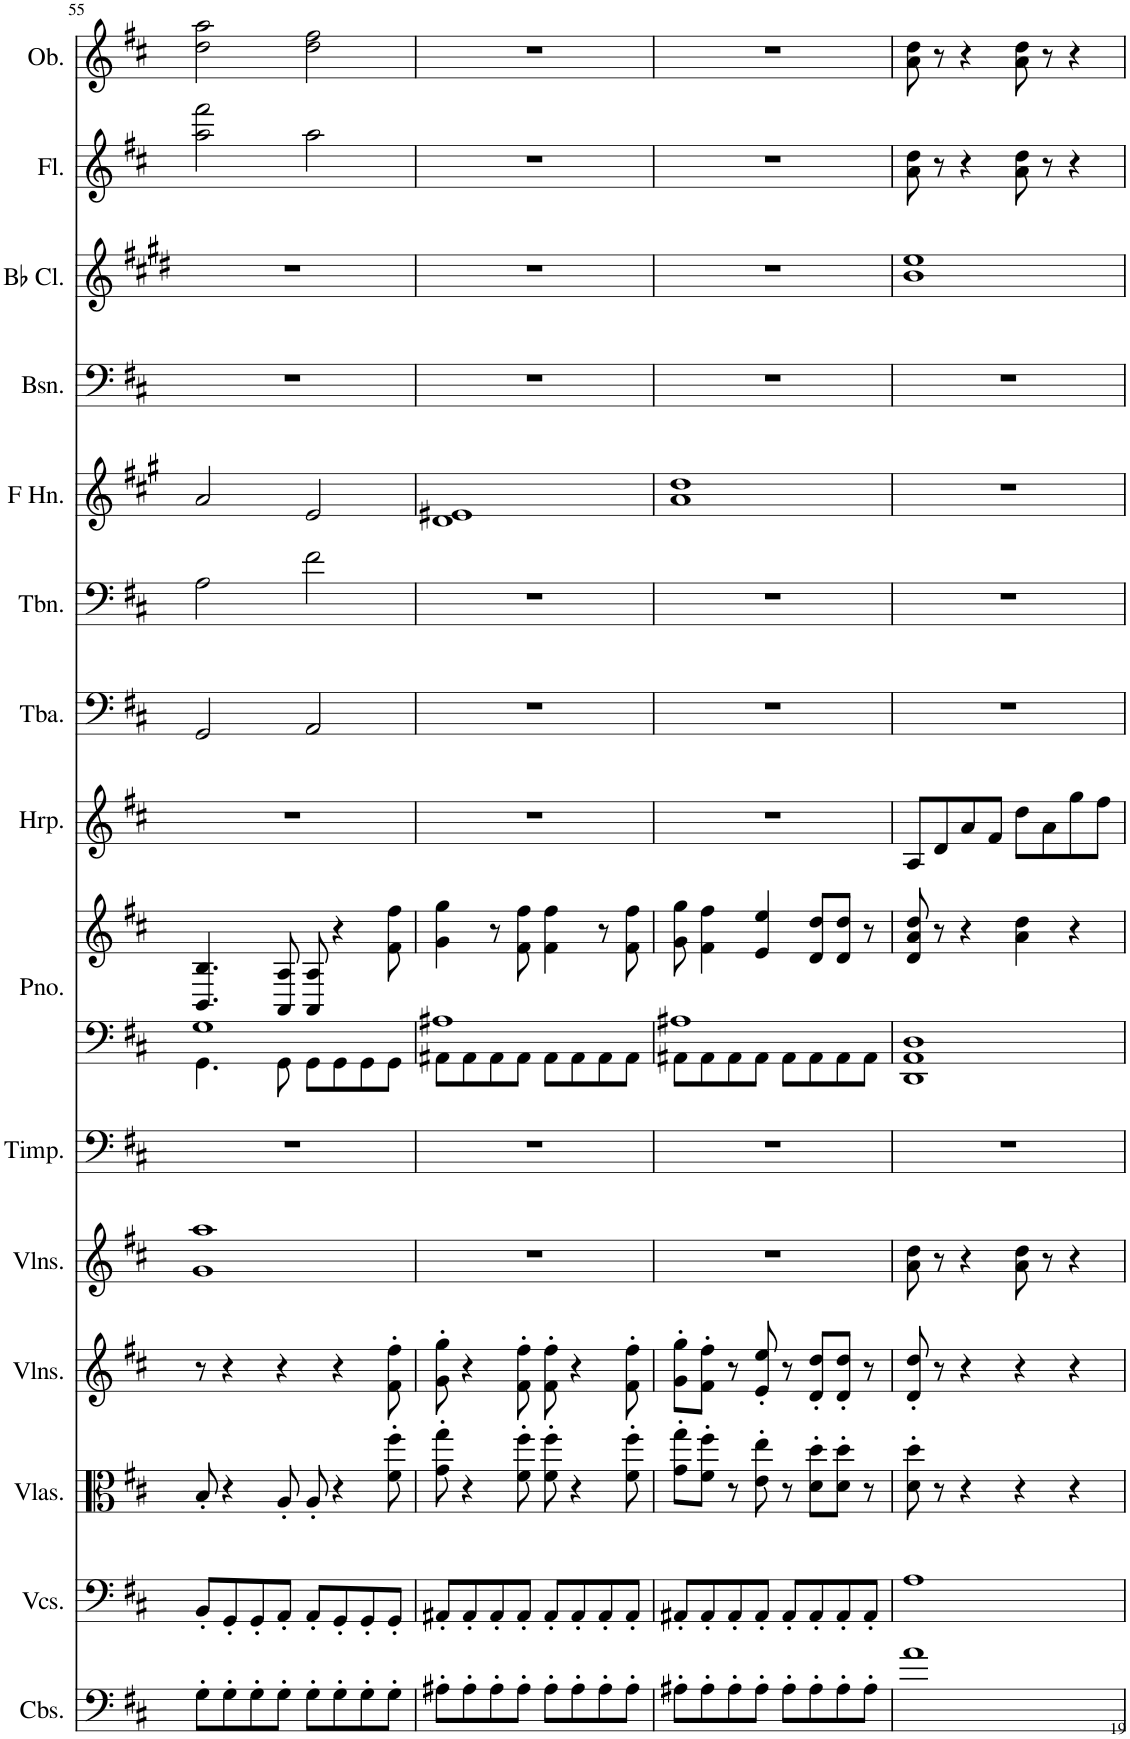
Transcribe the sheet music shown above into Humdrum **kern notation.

**kern	**kern	**kern	**kern	**kern	**kern	**kern	**kern	**kern	**kern	**kern	**kern	**kern	**kern	**kern	**kern
*part15	*part14	*part13	*part12	*part11	*part10	*part9	*part9	*part8	*part7	*part6	*part5	*part4	*part3	*part2	*part1
*staff16	*staff15	*staff14	*staff13	*staff12	*staff11	*staff10	*staff9	*staff8	*staff7	*staff6	*staff5	*staff4	*staff3	*staff2	*staff1
*I"Contrabasses	*I"Violoncellos	*I"Violas	*I"Violins	*I"Violins	*I"Timpani	*I"Piano	*	*I"Harp	*I"Tuba	*I"Trombone	*I"Horn in F	*I"Bassoon	*I"Bb Clarinet	*I"Flute	*I"Oboe
*I'Cbs.	*I'Vcs.	*I'Vlas.	*I'Vlns.	*I'Vlns.	*I'Timp.	*I'Pno.	*	*I'Hrp.	*I'Tba.	*I'Tbn.	*	*I'Bsn.	*I'Bb Cl.	*I'Fl.	*I'Ob.
!!LO:PB:g=z
*clefF4	*clefF4	*clefC3	*clefG2	*clefG2	*clefF4	*clefF4	*clefG2	*clefG2	*clefF4	*clefF4	*clefG2	*clefF4	*clefG2	*clefG2	*clefG2
*Trd7c12	*	*	*	*	*	*	*	*	*	*	*Trd4c7	*	*Trd1c2	*	*
*k[f#c#]	*k[f#c#]	*k[f#c#]	*k[f#c#]	*k[f#c#]	*k[f#c#]	*k[f#c#]	*k[f#c#]	*k[f#c#]	*k[f#c#]	*k[f#c#]	*k[f#c#g#]	*k[f#c#]	*k[f#c#g#d#]	*k[f#c#]	*k[f#c#]
*M4/4	*M4/4	*M4/4	*M4/4	*M4/4	*M4/4	*M4/4	*M4/4	*M4/4	*M4/4	*M4/4	*M4/4	*M4/4	*M4/4	*M4/4	*M4/4
=55	=55	=55	=55	=55	=55	=55	=55	=55	=55	=55	=55	=55	=55	=55	=55
*	*	*	*	*	*	*^	*	*	*	*	*	*	*	*	*
8G'\L	8BB'/L	8B'/	8r	1g 1aa	1r	1G	4.GG\	4.BB/ 4.B/	1r	2GG/	2A\	2a/	1r	1r	2aa\ 2fff#\	2dd\ 2aa\
8G'\	8GG'/	4r	4r	.	.	.	.	.	.	.	.	.	.	.	.	.
8G'\	8GG'/	.	.	.	.	.	.	.	.	.	.	.	.	.	.	.
8G'\J	8AA'/J	8A'/	4r	.	.	.	8GG\	8AA/ 8A/	.	.	.	.	.	.	.	.
8G'\L	8AA'/L	8A'/	.	.	.	.	8GG\L	8AA/ 8A/	.	2AA/	2f#\	2e/	.	.	2aa\	2dd\ 2ff#\
8G'\	8GG'/	4r	4r	.	.	.	8GG\	4r	.	.	.	.	.	.	.	.
8G'\	8GG'/	.	.	.	.	.	8GG\	.	.	.	.	.	.	.	.	.
8G'\J	8GG'/J	8f#\' 8ff#\'	8f#\' 8ff#\'	.	.	.	8GG\J	8f#\ 8ff#\	.	.	.	.	.	.	.	.
=56	=56	=56	=56	=56	=56	=56	=56	=56	=56	=56	=56	=56	=56	=56	=56	=56
8A#X'\L	8AA#X'/L	8g\' 8gg\'	8g\' 8gg\'	1r	1r	1A#X	8AA#X\L	4g\ 4gg\	1r	1r	1r	1d 1e#X	1r	1r	1r	1r
8A#'\	8AA#'/	4r	4r	.	.	.	8AA#\	.	.	.	.	.	.	.	.	.
8A#'\	8AA#'/	.	.	.	.	.	8AA#\	8r	.	.	.	.	.	.	.	.
8A#'\J	8AA#'/J	8f#\' 8ff#\'	8f#\' 8ff#\'	.	.	.	8AA#\J	8f#\ 8ff#\	.	.	.	.	.	.	.	.
8A#'\L	8AA#'/L	8f#\' 8ff#\'	8f#\' 8ff#\'	.	.	.	8AA#\L	4f#\ 4ff#\	.	.	.	.	.	.	.	.
8A#'\	8AA#'/	4r	4r	.	.	.	8AA#\	.	.	.	.	.	.	.	.	.
8A#'\	8AA#'/	.	.	.	.	.	8AA#\	8r	.	.	.	.	.	.	.	.
8A#'\J	8AA#'/J	8f#\' 8ff#\'	8f#\' 8ff#\'	.	.	.	8AA#\J	8f#\ 8ff#\	.	.	.	.	.	.	.	.
=57	=57	=57	=57	=57	=57	=57	=57	=57	=57	=57	=57	=57	=57	=57	=57	=57
8A#X'\L	8AA#X'/L	8g\' 8gg\'L	8g\' 8gg\'L	1r	1r	1A#X	8AA#X\L	8g\ 8gg\	1r	1r	1r	1a 1dd	1r	1r	1r	1r
8A#'\	8AA#'/	8f#\' 8ff#\'J	8f#\' 8ff#\'J	.	.	.	8AA#\	4f#\ 4ff#\	.	.	.	.	.	.	.	.
8A#'\	8AA#'/	8r	8r	.	.	.	8AA#\	.	.	.	.	.	.	.	.	.
8A#'\J	8AA#'/J	8e\' 8ee\'	8e/' 8ee/'	.	.	.	8AA#\J	4e/ 4ee/	.	.	.	.	.	.	.	.
8A#'\L	8AA#'/L	8r	8r	.	.	.	8AA#\L	.	.	.	.	.	.	.	.	.
8A#'\	8AA#'/	8d\' 8dd\'L	8d/' 8dd/'L	.	.	.	8AA#\	8d/ 8dd/L	.	.	.	.	.	.	.	.
8A#'\	8AA#'/	8d\' 8dd\'J	8d/' 8dd/'J	.	.	.	8AA#\	8d/ 8dd/J	.	.	.	.	.	.	.	.
8A#'\J	8AA#'/J	8r	8r	.	.	.	8AA#\J	8r	.	.	.	.	.	.	.	.
*	*	*	*	*	*	*v	*v	*	*	*	*	*	*	*	*	*
=58	=58	=58	=58	=58	=58	=58	=58	=58	=58	=58	=58	=58	=58	=58	=58
1a	1A	8d\' 8dd\'	8d/' 8dd/'	8a\ 8dd\	1r	1DD 1AA 1D	8d/ 8a/ 8dd/	8A/L	1r	1r	1r	1r	1b 1ee	8a\ 8dd\	8a\ 8dd\
.	.	8r	8r	8r	.	.	8r	8d/	.	.	.	.	.	8r	8r
.	.	4r	4r	4r	.	.	4r	8a/	.	.	.	.	.	4r	4r
.	.	.	.	.	.	.	.	8f#/J	.	.	.	.	.	.	.
.	.	4r	4r	8a\ 8dd\	.	.	4a\ 4dd\	8dd\L	.	.	.	.	.	8a\ 8dd\	8a\ 8dd\
.	.	.	.	8r	.	.	.	8a\	.	.	.	.	.	8r	8r
.	.	4r	4r	4r	.	.	4r	8gg\	.	.	.	.	.	4r	4r
.	.	.	.	.	.	.	.	8ff#\J	.	.	.	.	.	.	.
=	=	=	=	=	=	=	=	=	=	=	=	=	=	=	=
*-	*-	*-	*-	*-	*-	*-	*-	*-	*-	*-	*-	*-	*-	*-	*-
